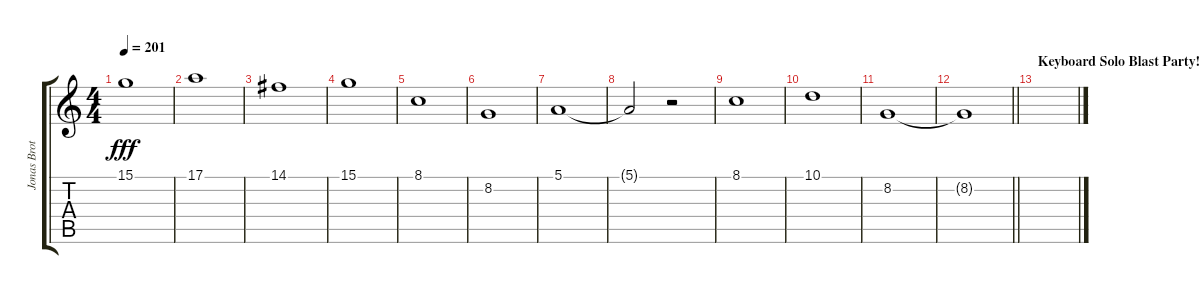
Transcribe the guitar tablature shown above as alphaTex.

\track ("Jonas Brothers" "Jonas Brot") {instrument choiraahs}
\staff {score tabs}
\tuning (E4 B3 G3 D3 A2 E2) {hide}
\ts (4 4)
\tempo 201
\clef g2
\ks c
15.1.1{dy fff} |
17.1.1 |
14.1.1 |
15.1.1 |
8.1.1 |
8.2.1 |
5.1.1 |
5.1{t}.2 r.2 |
8.1.1 |
10.1.1 |
8.2.1 |
\barLineRight lightlight
8.2{t}.1 |
\section ("" "Keyboard Solo Blast Party!")
